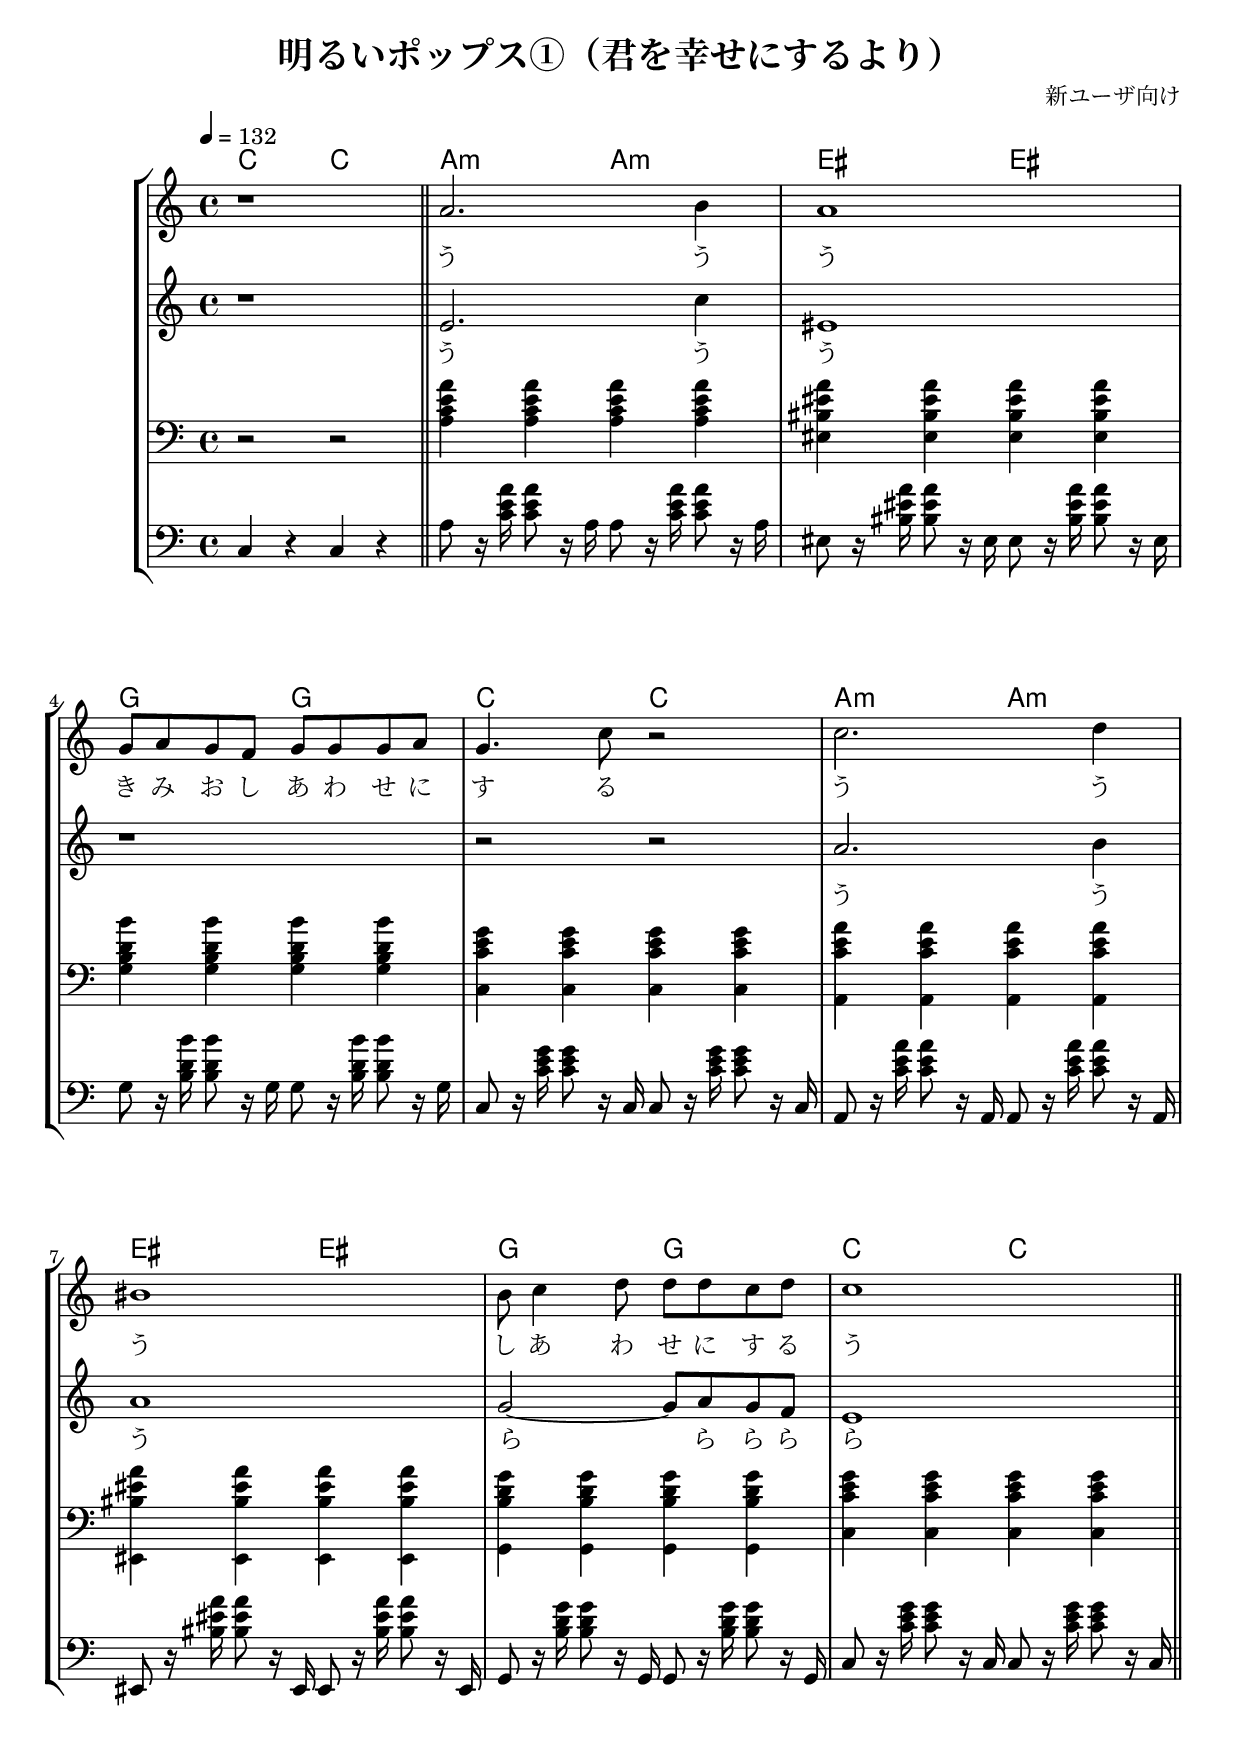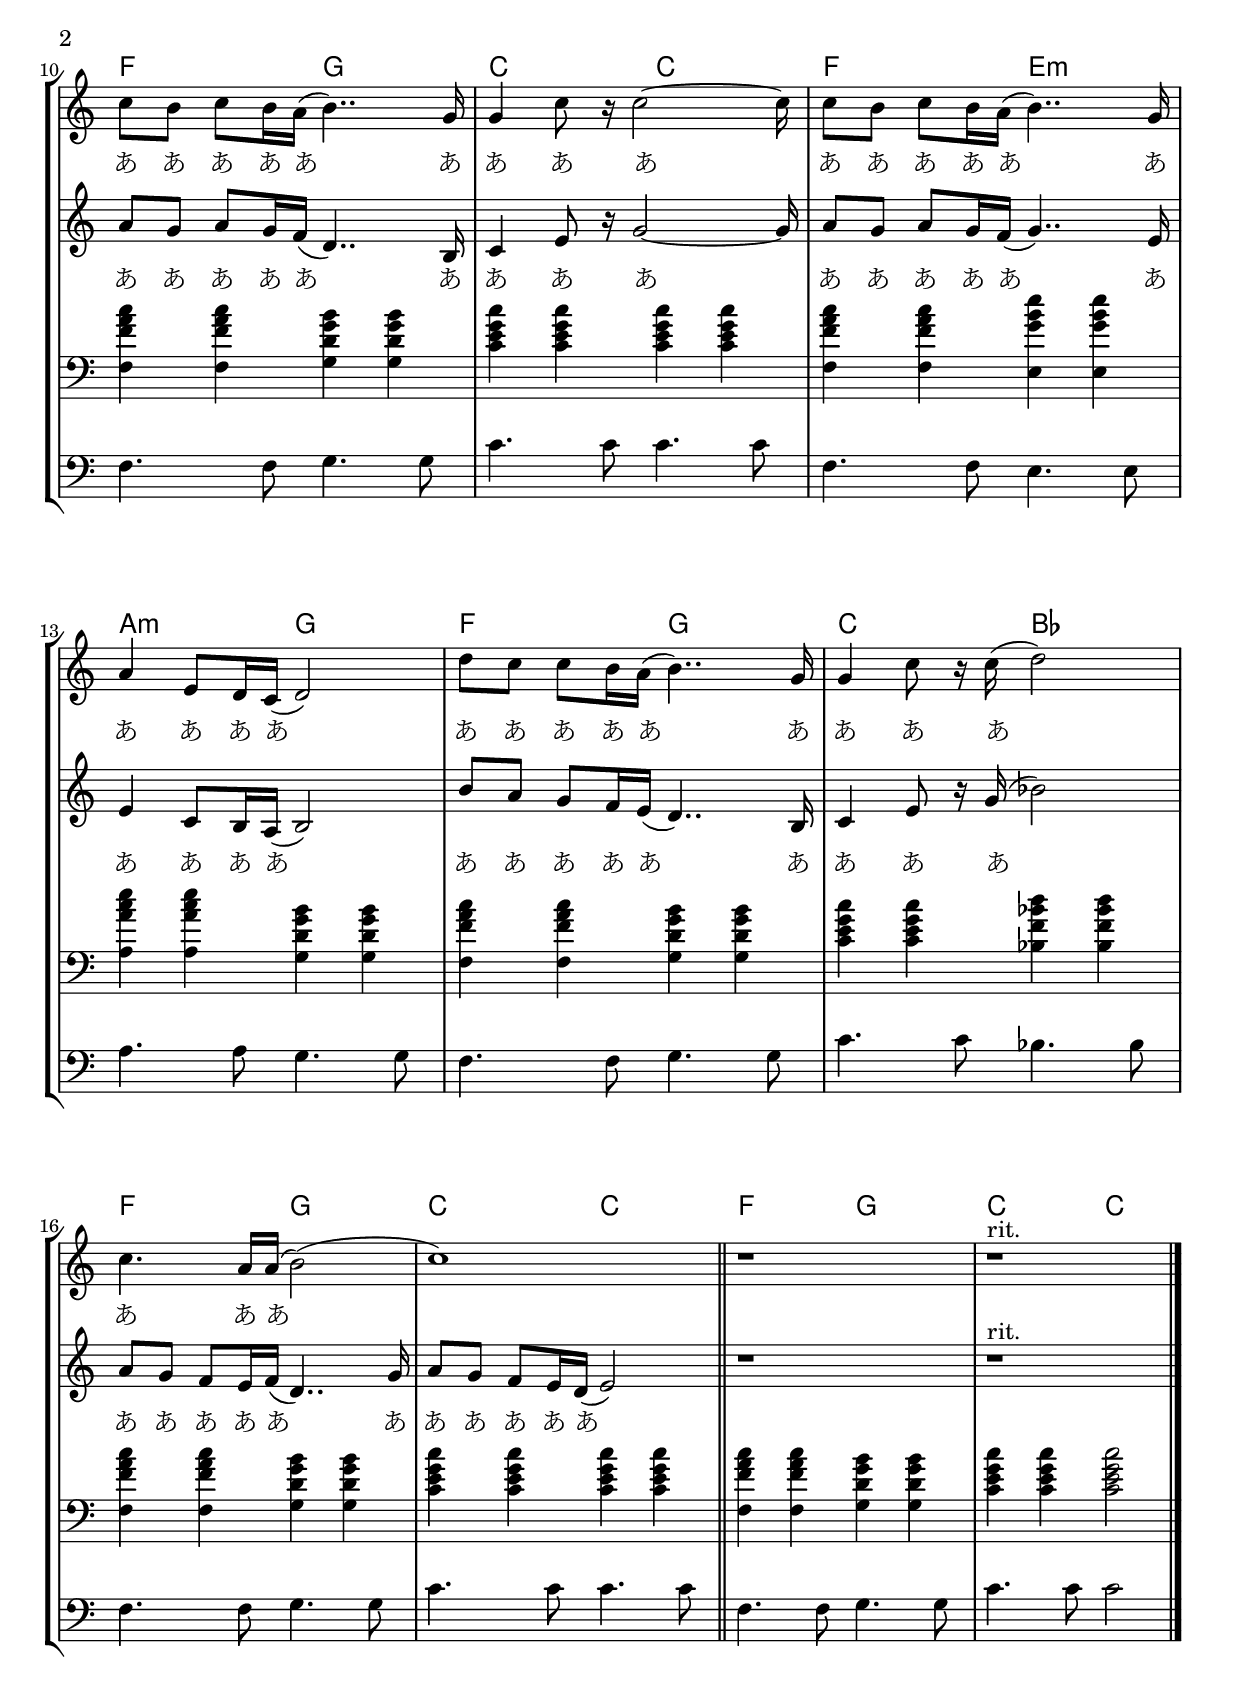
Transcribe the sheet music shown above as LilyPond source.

\version "2.12.1"

\header {
	title = \markup {明るいポップス①（君を幸せにするより）}
	composer = \markup \center-column {新ユーザ向け}
}

harmony = \chordmode {
	c2 c 

	a:m a:m eis eis g g c c a:m a:m eis eis g g c c 

	f g c c f e:m a:m g f g c bes f g c c 

	f g c c 
}

melody = {
	\key c \major
	\tempo 4 = 132
	r1   
	\set Staff.midiInstrument = #"mmi0.42"
	a'2.  b'4 
	a'1 
	g'8  a'8  g'8  f'8  g'8  g'8  g'8  a'8 
	g'4.  c''8  r2 
	c''2.  d''4 
	bis'1 
	b'8  c''4  d''8  d''8  d''8  c''8  d''8 
	c''1
	\set Staff.midiInstrument = #"Electric Grand"
	c''8  b'8  c''8  b'16  a'16  (b'4..)  g'16 
	g'4  c''8  r16  c''2~c''16 
	c''8  b'8  c''8  b'16  a'16  (b'4..)  g'16 
	a'4  e'8  d'16  c'16  (d'2) 
	d''8  c''8  c''8  b'16  a'16  (b'4..)  g'16 
	g'4  c''8  r16  c''16  (d''2) 
	c''4.  a'16  a'16  (b'2) 
	(c''1)
	r1 | r1^"rit." \bar "|."
}

words = \lyricmode {
	
	う  う  う  き  み  お  し  あ  わ  せ  に  す  る  う  う  う  し  あ  わ  せ  に  す  る  う  
	あ  あ  あ  あ  あ  あ  あ  あ  あ  あ  あ  あ  あ  あ  あ  あ  あ  あ  あ  あ  あ  あ  あ  あ  あ  あ  あ  あ  あ  あ  あ  
	
}

secondmelody = {
	\key c \major
	\tempo 4 = 132
	r1   
	\set Staff.midiInstrument = #"fss0.32"
	e'2.  c''4 
	eis'1 
	r1 
	r2  r2 
	a'2.  b'4 
	a'1 
	g'2~g'8  a'8  g'8  f'8 
	e'1
	\set Staff.midiInstrument = #"Electric Grand"
	a'8  g'8  a'8  g'16  f'16  (d'4..)  b16 
	c'4  e'8  r16  g'2~g'16 
	a'8  g'8  a'8  g'16  f'16  (g'4..)  e'16 
	e'4  c'8  b16  a16  (b2) 
	b'8  a'8  g'8  f'16  e'16  (d'4..)  b16 
	c'4  e'8  r16  g'16  (bes'2) 
	a'8  g'8  f'8  e'16  f'16  (d'4..)  g'16 
	a'8  g'8  f'8  e'16  d'16  (e'2)
	r1 | r1^"rit." \bar "|."
}

secondwords = \lyricmode {
	
	う  う  う  う  う  う  ら  ら  ら  ら  ら  
	あ  あ  あ  あ  あ  あ  あ  あ  あ  あ  あ  あ  あ  あ  あ  あ  あ  あ  あ  あ  あ  あ  あ  あ  あ  あ  あ  あ  あ  あ  あ  あ  あ  あ  あ  あ  あ  あ  あ  
	
}

tempochange = {
	\tempo 4 = 132
	r1 \bar "||"
	\tempo 4 = 132
	r1 | r1 | r1 | r1 | r1 | r1 | r1 | r1 \bar "||"
	\tempo 4 = 132
	r1 | r1 | r1 | r1 | r1 | r1 | r1 | r1 \bar "||"
	\tempo 4 = 132
	r1 | \tempo 4 = 99 r2 \tempo 4 = 88 r2 \bar "|."
}

mainacc = {
	\clef bass
	\set Staff.midiInstrument = #"Acoustic grand"
	\key c \major
	\tempo 4 = 132
	r2
	r2
	\bar "||"

	\set Staff.midiInstrument = #"Electric Guitar (clean)"
	<a c' e' a'>4 <a c' e' a'>4
	<a c' e' a'>4 <a c' e' a'>4
	<eis bis eis' a'>4 <eis bis eis' a'>4
	<eis bis eis' a'>4 <eis bis eis' a'>4
	<g b d' b'>4 <g b d' b'>4
	<g b d' b'>4 <g b d' b'>4
	<c c' e' g'>4 <c c' e' g'>4
	<c c' e' g'>4 <c c' e' g'>4
	<a, c' e' a'>4 <a, c' e' a'>4
	<a, c' e' a'>4 <a, c' e' a'>4
	<eis, bis eis' a'>4 <eis, bis eis' a'>4
	<eis, bis eis' a'>4 <eis, bis eis' a'>4
	<g, b d' g'>4 <g, b d' g'>4
	<g, b d' g'>4 <g, b d' g'>4
	<c c' e' g'>4 <c c' e' g'>4
	<c c' e' g'>4 <c c' e' g'>4
	\bar "||"

	\set Staff.midiInstrument = #"Electric Guitar (clean)"
	<f f' a' c''>4 <f f' a' c''>4
	<g d' g' b'>4 <g d' g' b'>4
	<c' e' g' c''>4 <c' e' g' c''>4
	<c' e' g' c''>4 <c' e' g' c''>4
	<f f' a' c''>4 <f f' a' c''>4
	<e g' b' e''>4 <e g' b' e''>4
	<a a' c'' e''>4 <a a' c'' e''>4
	<g d' g' b'>4 <g d' g' b'>4
	<f f' a' c''>4 <f f' a' c''>4
	<g d' g' b'>4 <g d' g' b'>4
	<c' e' g' c''>4 <c' e' g' c''>4
	<bes f' bes' d''>4 <bes f' bes' d''>4
	<f f' a' c''>4 <f f' a' c''>4
	<g d' g' b'>4 <g d' g' b'>4
	<c' e' g' c''>4 <c' e' g' c''>4
	<c' e' g' c''>4 <c' e' g' c''>4
	\bar "||"

	\set Staff.midiInstrument = #"Electric Guitar (clean)"
	<f f' a' c''>4 <f f' a' c''>4
	<g d' g' b'>4 <g d' g' b'>4
	<c' e' g' c''>4 <c' e' g' c''>4
	<c' e' g' c''>2
	\bar "|."
}

subacc = {
	\clef bass
	\set Staff.midiInstrument = #"Electric Grand"
	\key c \major
	\tempo 4 = 132
	c4 r4
	c4 r4
	\bar "||"

	\set Staff.midiInstrument = #"Electric Grand"
	a8 r16 <c' e' a'>16 <c' e' a'>8 r16 a16
	a8 r16 <c' e' a'>16 <c' e' a'>8 r16 a16
	eis8 r16 <bis eis' a'>16 <bis eis' a'>8 r16 eis16
	eis8 r16 <bis eis' a'>16 <bis eis' a'>8 r16 eis16
	g8 r16 <b d' b'>16 <b d' b'>8 r16 g16
	g8 r16 <b d' b'>16 <b d' b'>8 r16 g16
	c8 r16 <c' e' g'>16 <c' e' g'>8 r16 c16
	c8 r16 <c' e' g'>16 <c' e' g'>8 r16 c16
	a,8 r16 <c' e' a'>16 <c' e' a'>8 r16 a,16
	a,8 r16 <c' e' a'>16 <c' e' a'>8 r16 a,16
	eis,8 r16 <bis eis' a'>16 <bis eis' a'>8 r16 eis,16
	eis,8 r16 <bis eis' a'>16 <bis eis' a'>8 r16 eis,16
	g,8 r16 <b d' g'>16 <b d' g'>8 r16 g,16
	g,8 r16 <b d' g'>16 <b d' g'>8 r16 g,16
	c8 r16 <c' e' g'>16 <c' e' g'>8 r16 c16
	c8 r16 <c' e' g'>16 <c' e' g'>8 r16 c16
	\bar "||"

	\set Staff.midiInstrument = #"Acoustic Bass"
	f4.f8
	g4.g8
	c'4.c'8
	c'4.c'8
	f4.f8
	e4.e8
	a4.a8
	g4.g8
	f4.f8
	g4.g8
	c'4.c'8
	bes4.bes8
	f4.f8
	g4.g8
	c'4.c'8
	c'4.c'8
	\bar "||"

	\set Staff.midiInstrument = #"Acoustic Bass"
	f4.f8
	g4.g8
	c'4.c'8
	c'2
	\bar "|."
}

percA = {
	\drummode {
	r8 sn8 sn4 sn8 sn8 sn16 sn8 sn16  \bar "||"
	r4 sn2 sn8. sn16  |r4 sn2 sn8. sn16  |r4 sn2 sn8. sn16  |r4 sn2 sn8. sn16  |r4 sn2 sn8. sn16  |r4 sn2 sn8. sn16  |r4 sn2 sn8. sn16  |r8 sn8 sn4 sn8 sn8 sn16 sn8 sn16  \bar "||"
	r2 r8 hho4.  |r2 r8 hho4.  |r2 r8 hho4.  |r2 r8 hho4.  |r2 r8 hho4.  |r2 r8 hho4.  |r2 r8 hho4.  |r2 r8 hho4.  \bar "||"
	r2 r8 hho4.  |r2 r8 hho4.  \bar "|."
	}
}

percB = {
	\drummode {
	r1  \bar "||"
	r4. r16 tommh8 tommh4. r16  |r1  |r4. r16 tommh8 tommh4. r16  |r1  |r4. r16 tommh8 tommh4. r16  |r1  |r4. r16 tommh8 tommh4. r16  |r1  \bar "||"
	r8 hh8 hh8 hh8 hh4. hh8  |hh8 hh8 hh8 hh8 hh4 hh8 hh8  |hh8 hh8 hh8 hh8 hh4. hh8  |hh8 hh8 hh8 hh8 hh4 hh8 hh8  |r8 hh8 hh8 hh8 hh4. hh8  |hh8 hh8 hh8 hh8 hh4 hh8 hh8  |hh8 hh8 hh8 hh8 hh4. hh8  |r16 hh4 hh4 hh4 r16 hh8  \bar "||"
	r8 hh8 hh8 hh8 hh4. hh8  |r16 hh4 hh4 hh4 r16 hh8  \bar "|."
	}
}

percC = {
	\drummode {
	toml8 toml8 toml8 toml8 toml8 toml8 toml8 toml8  \bar "||"
	r8 toml8 toml8 toml8 toml8 toml8 toml8 toml8  |toml8 toml8 toml8 toml8 toml8 toml8 toml8 toml8  |toml8 toml8 toml8 toml8 toml8 toml8 toml8 toml8  |toml8 toml8 toml8 toml8 toml8 toml8 toml8 toml8  |r8 toml8 toml8 toml8 toml8 toml8 toml8 toml8  |toml8 toml8 toml8 toml8 toml8 toml8 toml8 toml8  |toml8 toml8 toml8 toml8 toml8 toml8 toml8 toml8  |toml8 toml8 toml8 toml8 toml8 toml8 toml8 toml8  \bar "||"
	r16 hhp4 hhp8 hhp8 hhp4. hhp16  |r16 hhp4 hhp8 hhp8 hhp4 hhp8.  |r16 hhp4 hhp8 hhp8 hhp4 hhp8 hhp16  |r16 hhp4 hhp8 hhp8 hhp4 hhp8.  |r16 hhp4 hhp8 hhp8 hhp4. hhp16  |r16 hhp4 hhp8 hhp8 hhp4 hhp8.  |r16 hhp4 hhp8 hhp8 hhp4 hhp8 hhp16  |r8 hhp8 hhp8 hhp8 hhp4 r16 hhp8.  \bar "||"
	r16 hhp4 hhp8 hhp8 hhp4. hhp16  |r8 hhp8 hhp8 hhp8 hhp4 r16 hhp8.  \bar "|."
	}
}

percD = {
	\drummode {
	r4. r16 tomfh2 r16  \bar "||"
	r1  |r4. r16 tomfh8 tomfh4. r16  |r1  |r4. r16 tomfh8 tomfh4. r16  |r1  |r4. r16 tomfh8 tomfh4. r16  |r1  |r4. r16 tomfh2 r16  \bar "||"
	r8. sn2 r16 sn4  |r8. sn2 r16 sn8. sn16  |r8. sn2 r16 sn4  |r8. sn2 r16 sn8. sn16  |r8. sn2 r16 sn4  |r8. sn2 r16 sn8. sn16  |r8. sn2 r16 sn4  |r8. sn2 r16 sn4  \bar "||"
	r8. sn2 r16 sn4  |r8. sn2 r16 sn4  \bar "|."
	}
}

percE = {
	\drummode {
	bd4. bd8 bd4 r16 bd8.  \bar "||"
	bd4. r16 bd8. bd4.  |bd8. bd4. r16 bd4 bd8  |bd8. bd4 bd8. bd4.  |bd8. bd4. r16 bd4 bd8  |bd4. r16 bd8. bd4.  |bd8. bd4. r16 bd4 bd8  |bd8. bd4 bd8. bd4.  |bd4. bd8 bd4 r16 bd8.  \bar "||"
	bd4. bd8 bd2  |bd4. bd8 bd4. bd8  |bd4. bd8 bd2  |bd4. bd8 bd4. bd8  |bd4. bd8 bd2  |bd4. bd8 bd4. bd8  |bd4. bd8 bd2  |bd4. bd8 bd4 bd4  \bar "||"
	bd4. bd8 bd2  |bd4. bd8 bd4 bd4  \bar "|."
	}
}

percF = {
	\drummode {
	cymc1  \bar "||"
	cymc1  |r1 |r1 |r1 |cymc1  |r1 |r1 |r1 \bar "||"
	cymc1  |r1 |r1 |r1 |cymc1  |r1 |r1 |cymc1  \bar "||"
	cymc1  |cymc1  \bar "|."
	}
}

percG = {
	\drummode {
	r1 \bar "||"
	r1 | r1 | r1 | r1 | r1 | r1 | r1 | r1 \bar "||"
	r1 |r1 |r1 |r1 |r1 |r1 |r1 |r4. r16 tommh2 r16  \bar "||"
	r1 |r4. r16 tommh2 r16  \bar "|."
	}
}

percH = {
	\drummode {
	r1 \bar "||"
	r1 | r1 | r1 | r1 | r1 | r1 | r1 | r1 \bar "||"
	r1 |r1 |r1 |r1 |r1 |r1 |r1 |r2. r8 toml8  \bar "||"
	r1 |r2. r8 toml8  \bar "|."
	}
}

\score {
	<<
		\new StaffGroup <<
			\new ChordNames {\harmony}
			\new Voice = "melody" {\melody}
			\new Lyrics \lyricsto "melody" \words
			\new Voice = "secondmelody" {\secondmelody}
			\new Lyrics \lyricsto "secondmelody" \secondwords
			\new Staff = "mainacc" {\mainacc}
			\new Staff = "subacc" {\subacc}
		>>
	>>
	\layout { }
}
